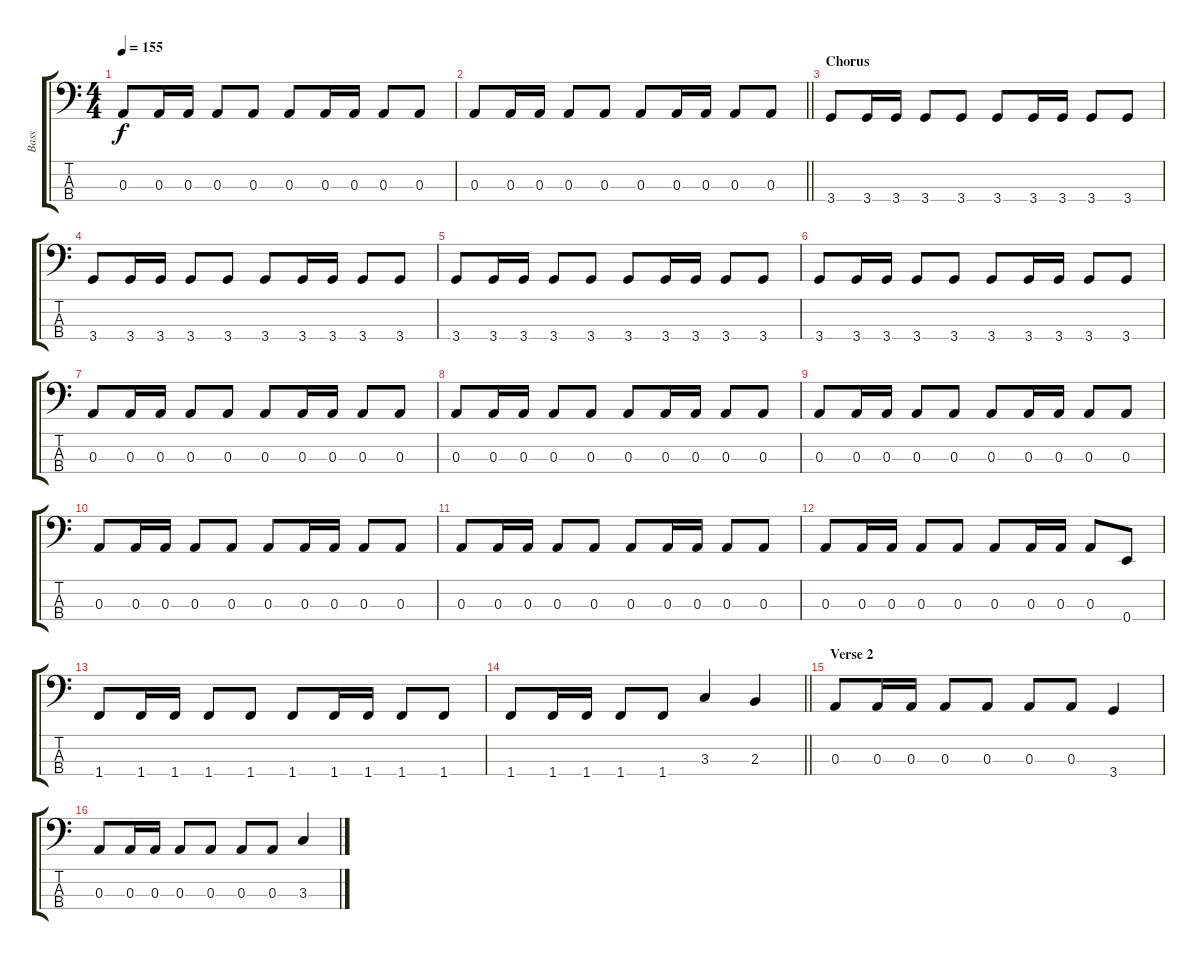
\track ("Bass" "Bass") {instrument electricbassfinger}
\staff {score tabs}
\tuning (G2 D2 A1 E1) {hide}
\ts (4 4)
\tempo 155
\clef f4
\ks c
0.3.8{dy f} 0.3.16 0.3.16 0.3.8 0.3.8 0.3.8 0.3.16 0.3.16 0.3.8 0.3.8 |
\barLineRight lightlight
0.3.8 0.3.16 0.3.16 0.3.8 0.3.8 0.3.8 0.3.16 0.3.16 0.3.8 0.3.8 |
\section ("" "Chorus")
3.4.8 3.4.16 3.4.16 3.4.8 3.4.8 3.4.8 3.4.16 3.4.16 3.4.8 3.4.8 |
3.4.8 3.4.16 3.4.16 3.4.8 3.4.8 3.4.8 3.4.16 3.4.16 3.4.8 3.4.8 |
3.4.8 3.4.16 3.4.16 3.4.8 3.4.8 3.4.8 3.4.16 3.4.16 3.4.8 3.4.8 |
3.4.8 3.4.16 3.4.16 3.4.8 3.4.8 3.4.8 3.4.16 3.4.16 3.4.8 3.4.8 |
0.3.8 0.3.16 0.3.16 0.3.8 0.3.8 0.3.8 0.3.16 0.3.16 0.3.8 0.3.8 |
0.3.8 0.3.16 0.3.16 0.3.8 0.3.8 0.3.8 0.3.16 0.3.16 0.3.8 0.3.8 |
0.3.8 0.3.16 0.3.16 0.3.8 0.3.8 0.3.8 0.3.16 0.3.16 0.3.8 0.3.8 |
0.3.8 0.3.16 0.3.16 0.3.8 0.3.8 0.3.8 0.3.16 0.3.16 0.3.8 0.3.8 |
0.3.8 0.3.16 0.3.16 0.3.8 0.3.8 0.3.8 0.3.16 0.3.16 0.3.8 0.3.8 |
0.3.8 0.3.16 0.3.16 0.3.8 0.3.8 0.3.8 0.3.16 0.3.16 0.3.8 0.4.8 |
1.4.8 1.4.16 1.4.16 1.4.8 1.4.8 1.4.8 1.4.16 1.4.16 1.4.8 1.4.8 |
\barLineRight lightlight
1.4.8 1.4.16 1.4.16 1.4.8 1.4.8 3.3.4 2.3.4 |
\section ("" "Verse 2")
0.3.8 0.3.16 0.3.16 0.3.8 0.3.8 0.3.8 0.3.8 3.4.4 |
0.3.8 0.3.16 0.3.16 0.3.8 0.3.8 0.3.8 0.3.8 3.3.4
